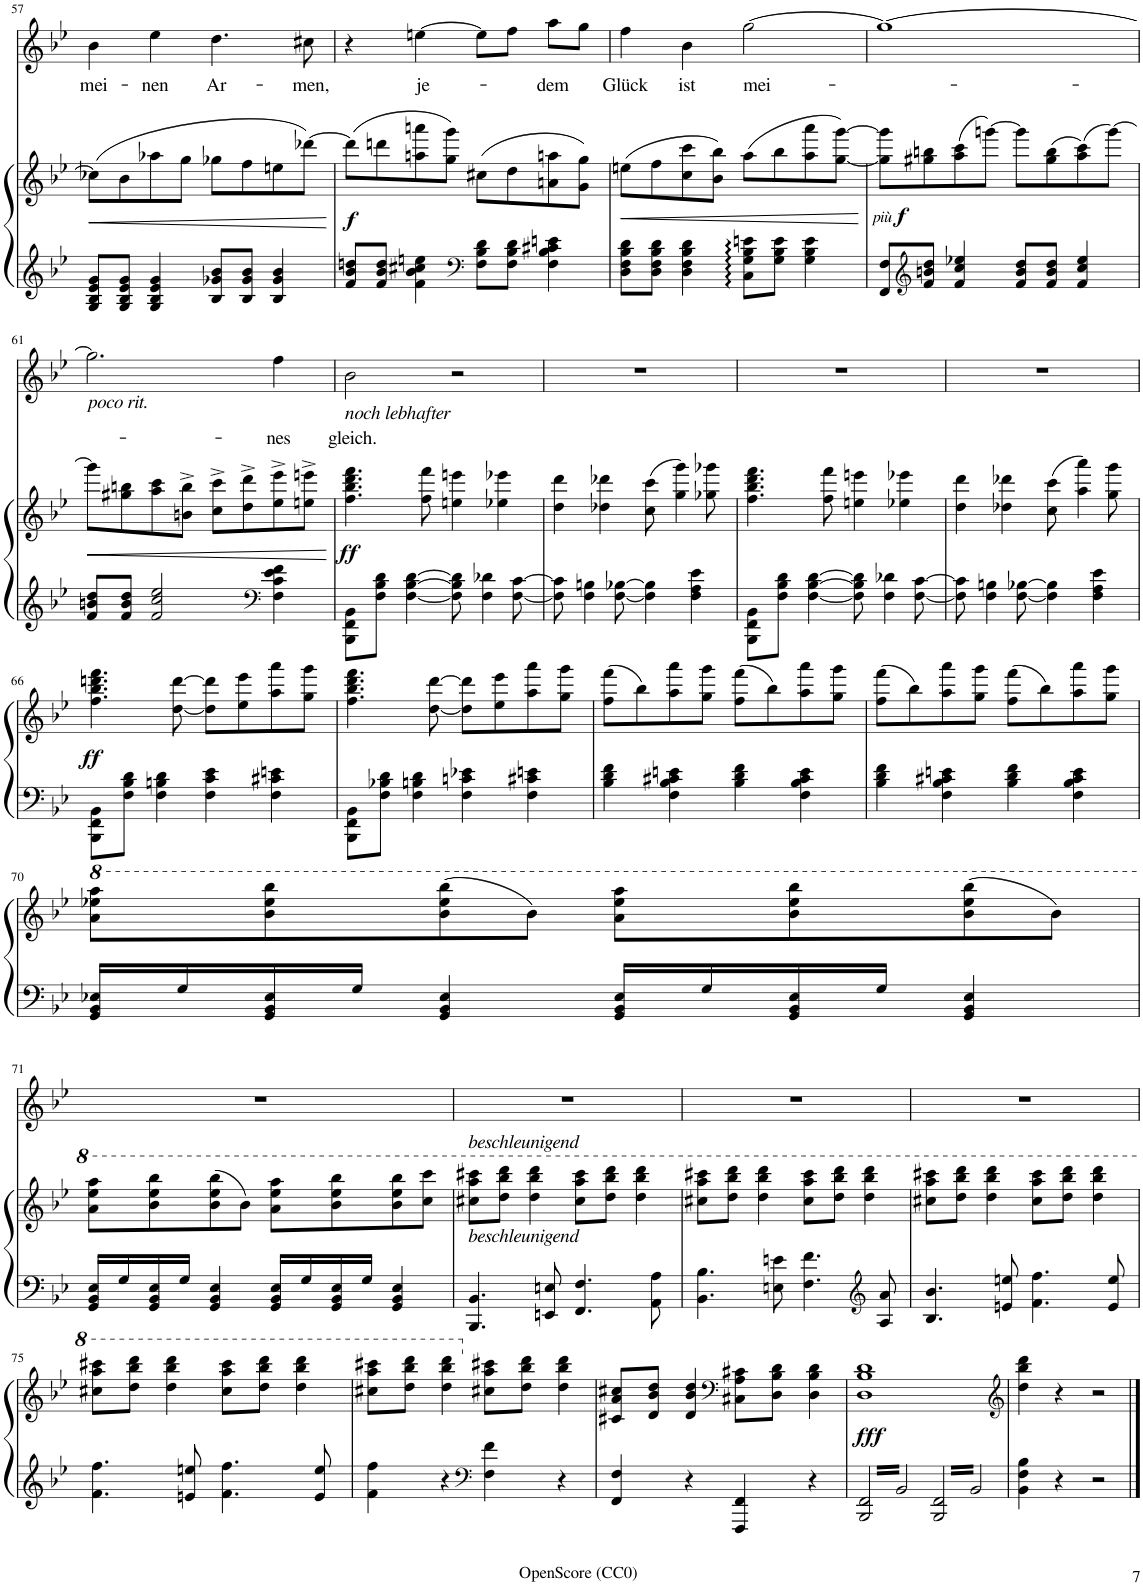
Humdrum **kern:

**kern	**kern	**dynam	**kern	**text
*part2	*part2	*part2	*part1	*part1
*staff3	*staff2	*staff2/3	*staff1	*staff1
*I"Piano	*	*	*I"Voice	*
*I'Pno	*	*	*	*
!!LO:PB:g=z
*clefG2	*clefG2	*	*clefG2	*
*k[b-e-]	*k[b-e-]	*	*k[b-e-]	*
*M4/4	*M4/4	*	*M4/4	*
=57	=57	=57	=57	=57
!	!	!LO:HP:b	!	!LO:LY:b
8G/ 8B-/ 8e-/ 8g/L	(8cc-X\L]	<	4b-\	mei-
8G/ 8B-/ 8e-/ 8g/J	8b-\	.	.	.
!	!	!	!	!LO:LY:b
4G/ 4B-/ 4e-/ 4g/	8aa-X\	.	4ee-\	-nen
.	8gg\J	.	.	.
!	!	!	!	!LO:LY:b
8B-/ 8g-X/ 8b-/L	8gg-X\L	.	4.dd\	Ar-
8B-/ 8g-/ 8b-/J	8ff\	.	.	.
4B-/ 4g-/ 4b-/	8een\	.	.	.
!	!	!	!	!LO:LY:b
.	[8ddd-X\J)	.	8cc#X\	-men,
.	.	[	.	.
=58	=58	=58	=58	=58
!	!	!LO:DY:b	!	!
8f/ 8b-/ 8ddn/L	(8ddd-\L]	f	4r	.
8f/ 8b-/ 8dd/J	8dddn\	.	.	.
!	!	!	!	!LO:LY:b
4f\ 4b-\ 4cc#X\ 4een\	8aan\ 8aaan\	.	[4een\	je-
.	8gg\ 8ggg\J)	.	.	.
*clefF4	*	*	*	*
8F\ 8B-\ 8d\L	(8cc#X\L	.	8ee\L]	.
8F\ 8B-\ 8d\J	8dd\	.	8ff\J	.
!	!	!	!	!LO:LY:b
4F\ 4B-\ 4c#X\ 4en\	8an\ 8aan\	.	8aa\L	-dem
.	8g\ 8gg\J)	.	8gg\J	.
=59	=59	=59	=59	=59
!	!	!LO:HP:b	!	!LO:LY:b
8D\ 8F\ 8B-\ 8d\L	(8een\L	<	4ff\	Glück
8D\ 8F\ 8B-\ 8d\J	8ff\	.	.	.
!	!	!	!	!LO:LY:b
4D\ 4F\ 4B-\ 4d\	8cc\ 8ccc\	.	4b-\	ist
.	8b-\ 8bb-\J)	.	.	.
!	!	!	!	!LO:LY:b
8C\ 8G\ 8B-\ 8en\L	(8aa\L	.	[2gg\	mei-
8G\ 8B-\ 8e\J	8bb-\	.	.	.
4G\ 4B-\ 4e\	8aa\ 8aaa\	.	.	.
.	[8gg\ [8ggg\J)	.	.	.
.	.	[	.	.
=60	=60	=60	=60	=60
!	!	!LO:DY:b	!	!
!	!	!LO:DY:n=1:b	!	!
8FF/ 8F/L	8gg\] 8ggg\]L	other-dynamics f	1gg_	.
*clefG2	*	*	*	*
8f/ 8bn/ 8dd/J	8gg#X\ 8bbn\	.	.	.
4f/ 4cc/ 4ee-X/	(8aa\ 8ccc\	.	.	.
.	[8gggn\J)	.	.	.
8f/ 8b/ 8dd/L	8ggg\L]	.	.	.
8f/ 8b/ 8dd/J	(8gg#\ 8bb\	.	.	.
4f/ 4cc/ 4ee-/	(8aa\ 8ccc\)	.	.	.
.	[8ggg\J)	.	.	.
!!LO:LB:g=z
=61	=61	=61	=61	=61
!	!	!	!LO:TX:b:i:t=poco rit.	!
!	!	!LO:HP:b	!	!
8f/ 8bn/ 8dd/L	8ggg\L]	<	2.gg\]	.
8f/ 8b/ 8dd/J	8gg#X\ 8bbn\	.	.	.
2f/ 2cc/ 2ee-/	8aa\ 8ccc\	.	.	.
.	8bn\^ 8bb\^J	.	.	.
.	8cc\^ 8ccc\^L	.	.	.
.	8dd\^ 8ddd\^	.	.	.
*clefF4	*	*	*	*
!	!	!	!	!LO:LY:b
4F\ 4c\ 4e-\ 4f\	8ee-\^ 8eee-\^	.	4ff\	-nes
.	8een\^ 8eeen\^J	.	.	.
.	.	[	.	.
=62	=62	=62	=62	=62
!	!	!	!LO:TX:b:i:t=noch lebhafter	!
!	!	!LO:DY:b	!	!LO:LY:b
8BBB-\ 8FF\ 8BB-\L	4.ff\ 4.bb-\ 4.ddd\ 4.fff\	ff	2b-\	gleich.
8F\ 8B-\ 8d\J	.	.	.	.
[4F\ [4B-\ [4d\	.	.	.	.
.	8ff\ 8fff\	.	.	.
8F\] 8B-\] 8d\]	4een\ 4eeen\	.	2r	.
4F\ 4d-X\	.	.	.	.
.	4ee-X\ 4eee-X\	.	.	.
[8F\ [8c\	.	.	.	.
=63	=63	=63	=63	=63
8F\] 8c\]	4dd\ 4ddd\	.	1r	.
4F\ 4Bn\	.	.	.	.
.	4dd-X\ 4ddd-X\	.	.	.
[8F\ [8B-X\	.	.	.	.
4F\] 4B-\]	(8cc\ 8ccc\	.	.	.
.	4gg\ 4ggg\)	.	.	.
4F\ 4A\ 4e-\	.	.	.	.
.	8gg-X\ 8ggg-X\	.	.	.
=64	=64	=64	=64	=64
8BBB-\ 8FF\ 8BB-\L	4.ff\ 4.bb-\ 4.ddd\ 4.fff\	.	1r	.
8F\ 8B-\ 8d\J	.	.	.	.
[4F\ [4B-\ [4d\	.	.	.	.
.	8ff\ 8fff\	.	.	.
8F\] 8B-\] 8d\]	4een\ 4eeen\	.	.	.
4F\ 4d-X\	.	.	.	.
.	4ee-X\ 4eee-X\	.	.	.
[8F\ [8c\	.	.	.	.
=65	=65	=65	=65	=65
8F\] 8c\]	4dd\ 4ddd\	.	1r	.
4F\ 4Bn\	.	.	.	.
.	4dd-X\ 4ddd-X\	.	.	.
[8F\ [8B-X\	.	.	.	.
4F\] 4B-\]	(8cc\ 8ccc\	.	.	.
.	4aa\ 4aaa\)	.	.	.
4F\ 4A\ 4e-\	.	.	.	.
.	8gg\ 8ggg\	.	.	.
!!LO:LB:g=z
=66	=66	=66	=66	=66
!	!	!LO:DY:b	!	!
8BBB-\ 8FF\ 8BB-\L	4.ff\ 4.bb-\ 4.dddn\ 4.fff\	ff	1r	.
8F\ 8B-\ 8d\J	.	.	.	.
4F\ 4Bn\ 4d\	.	.	.	.
.	[8dd\ [8ddd\	.	.	.
4F\ 4c\ 4e-\	8dd\] 8ddd\]L	.	.	.
.	8ee-\ 8eee-\	.	.	.
4F\ 4c#X\ 4en\	8aa\ 8aaa\	.	.	.
.	8gg\ 8ggg\J	.	.	.
=67	=67	=67	=67	=67
8BBB-\ 8FF\ 8BB-\L	4.ff\ 4.bb-\ 4.ddd\ 4.fff\	.	1r	.
8F\ 8B-X\ 8d\J	.	.	.	.
4F\ 4Bn\ 4d\	.	.	.	.
.	[8dd\ [8ddd\	.	.	.
4F\ 4cn\ 4e-X\	8dd\] 8ddd\]L	.	.	.
.	8ee-\ 8eee-\	.	.	.
4F\ 4c#X\ 4en\	8aa\ 8aaa\	.	.	.
.	8gg\ 8ggg\J	.	.	.
=68	=68	=68	=68	=68
4B-\ 4d\ 4f\	(8ff\ 8fff\L	.	1r	.
.	8bb-\)	.	.	.
4F\ 4B-\ 4c#X\ 4en\	8aa\ 8aaa\	.	.	.
.	8gg\ 8ggg\J	.	.	.
4B-\ 4d\ 4f\	(8ff\ 8fff\L	.	.	.
.	8bb-\)	.	.	.
4F\ 4B-\ 4c#\ 4e\	8aa\ 8aaa\	.	.	.
.	8gg\ 8ggg\J	.	.	.
=69	=69	=69	=69	=69
4B-\ 4d\ 4f\	(8ff\ 8fff\L	.	1r	.
.	8bb-\)	.	.	.
4F\ 4B-\ 4c#X\ 4en\	8aa\ 8aaa\	.	.	.
.	8gg\ 8ggg\J	.	.	.
4B-\ 4d\ 4f\	(8ff\ 8fff\L	.	.	.
.	8bb-\)	.	.	.
4F\ 4B-\ 4c#\ 4e\	8aa\ 8aaa\	.	.	.
.	8gg\ 8ggg\J	.	.	.
!!LO:LB:g=z
=70	=70	=70	=70	=70
*	*8va	*	*	*
16GG/ 16BB-/ 16E-X/LL	8aa\ 8eee-X\ 8aaa\L	.	1r	.
16G/	.	.	.	.
16GG/ 16BB-/ 16E-/	8bb-\ 8eee-\ 8bbb-\	.	.	.
16G/JJ	.	.	.	.
4GG/ 4BB-/ 4E-/	(8bb-\ 8eee-\ 8bbb-\	.	.	.
.	8bb-\J)	.	.	.
16GG/ 16BB-/ 16E-/LL	8aa\ 8eee-\ 8aaa\L	.	.	.
16G/	.	.	.	.
16GG/ 16BB-/ 16E-/	8bb-\ 8eee-\ 8bbb-\	.	.	.
16G/JJ	.	.	.	.
4GG/ 4BB-/ 4E-/	(8bb-\ 8eee-\ 8bbb-\	.	.	.
.	8bb-\J)	.	.	.
!!LO:LB:g=z
=71	=71	=71	=71	=71
16GG/ 16BB-/ 16E-/LL	8aa\ 8eee-\ 8aaa\L	.	1r	.
16G/	.	.	.	.
16GG/ 16BB-/ 16E-/	8bb-\ 8eee-\ 8bbb-\	.	.	.
16G/JJ	.	.	.	.
4GG/ 4BB-/ 4E-/	(8bb-\ 8eee-\ 8bbb-\	.	.	.
.	8bb-\J)	.	.	.
16GG/ 16BB-/ 16E-/LL	8aa\ 8eee-\ 8aaa\L	.	.	.
16G/	.	.	.	.
16GG/ 16BB-/ 16E-/	8bb-\ 8eee-\ 8bbb-\	.	.	.
16G/JJ	.	.	.	.
4GG/ 4BB-/ 4E-/	8bb-\ 8eee-\ 8bbb-\	.	.	.
.	8ccc\ 8cccc\J	.	.	.
=72	=72	=72	=72	=72
!	!	!	!LO:TX:b:i:t=beschleunigend	!
!	!LO:TX:b:i:t=beschleunigend	!	!	!
4.BBB-/ 4.BB-/	8ccc#X\ 8aaa\ 8cccc#X\L	.	1r	.
.	8ddd\ 8bbb-\ 8dddd\J	.	.	.
.	4ddd\ 4bbb-\ 4dddd\	.	.	.
8EEn/ 8En/	.	.	.	.
4.FF/ 4.F/	8ccc#\ 8aaa\ 8cccc#\L	.	.	.
.	8ddd\ 8bbb-\ 8dddd\J	.	.	.
.	4ddd\ 4bbb-\ 4dddd\	.	.	.
8AA\ 8A\	.	.	.	.
=73	=73	=73	=73	=73
4.BB-\ 4.B-\	8ccc#X\ 8aaa\ 8cccc#X\L	.	1r	.
.	8ddd\ 8bbb-\ 8dddd\J	.	.	.
.	4ddd\ 4bbb-\ 4dddd\	.	.	.
8En\ 8en\	.	.	.	.
4.F\ 4.f\	8ccc#\ 8aaa\ 8cccc#\L	.	.	.
.	8ddd\ 8bbb-\ 8dddd\J	.	.	.
.	4ddd\ 4bbb-\ 4dddd\	.	.	.
*clefG2	*	*	*	*
8A/ 8a/	.	.	.	.
=74	=74	=74	=74	=74
4.B-/ 4.b-/	8ccc#X\ 8aaa\ 8cccc#X\L	.	1r	.
.	8ddd\ 8bbb-\ 8dddd\J	.	.	.
.	4ddd\ 4bbb-\ 4dddd\	.	.	.
8en/ 8een/	.	.	.	.
4.f\ 4.ff\	8ccc#\ 8aaa\ 8cccc#\L	.	.	.
.	8ddd\ 8bbb-\ 8dddd\J	.	.	.
.	4ddd\ 4bbb-\ 4dddd\	.	.	.
8e/ 8ee/	.	.	.	.
!!LO:LB:g=z
=75	=75	=75	=75	=75
4.f\ 4.ff\	8ccc#X\ 8aaa\ 8cccc#X\L	.	1r	.
.	8ddd\ 8bbb-\ 8dddd\J	.	.	.
.	4ddd\ 4bbb-\ 4dddd\	.	.	.
8en/ 8een/	.	.	.	.
4.f\ 4.ff\	8ccc#\ 8aaa\ 8cccc#\L	.	.	.
.	8ddd\ 8bbb-\ 8dddd\J	.	.	.
.	4ddd\ 4bbb-\ 4dddd\	.	.	.
8e/ 8ee/	.	.	.	.
=76	=76	=76	=76	=76
4f\ 4ff\	8ccc#X\ 8aaa\ 8cccc#X\L	.	1r	.
.	8ddd\ 8bbb-\ 8dddd\J	.	.	.
4r	4ddd\ 4bbb-\ 4dddd\	.	.	.
*clefF4	*	*	*	*
*	*X8va	*	*	*
4F\ 4f\	8cc#X\ 8aa\ 8ccc#X\L	.	.	.
.	8dd\ 8bb-\ 8ddd\J	.	.	.
4r	4dd\ 4bb-\ 4ddd\	.	.	.
=77	=77	=77	=77	=77
4FF/ 4F/	8c#X/ 8a/ 8cc#X/L	.	1r	.
.	8d/ 8b-/ 8dd/J	.	.	.
4r	4d/ 4b-/ 4dd/	.	.	.
*	*clefF4	*	*	*
4FFF/ 4FF/	8C#X\ 8A\ 8c#X\L	.	.	.
.	8D\ 8B-\ 8d\J	.	.	.
4r	4D\ 4B-\ 4d\	.	.	.
=78	=78	=78	=78	=78
!	!	!LO:DY:b	!	!
6.BBB-/ 6.FF/	1D 1B- 1d	fff	1r	.
6.BB-/	.	.	.	.
6.BBB-/ 6.FF/	.	.	.	.
6.BB-/	.	.	.	.
=79	=79	=79	=79	=79
*	*clefG2	*	*	*
4BB-\ 4F\ 4B-\	4dd\ 4bb-\ 4ddd\	.	1r	.
4r	4r	.	.	.
2r	2r	.	.	.
==	==	==	==	==
*-	*-	*-	*-	*-
